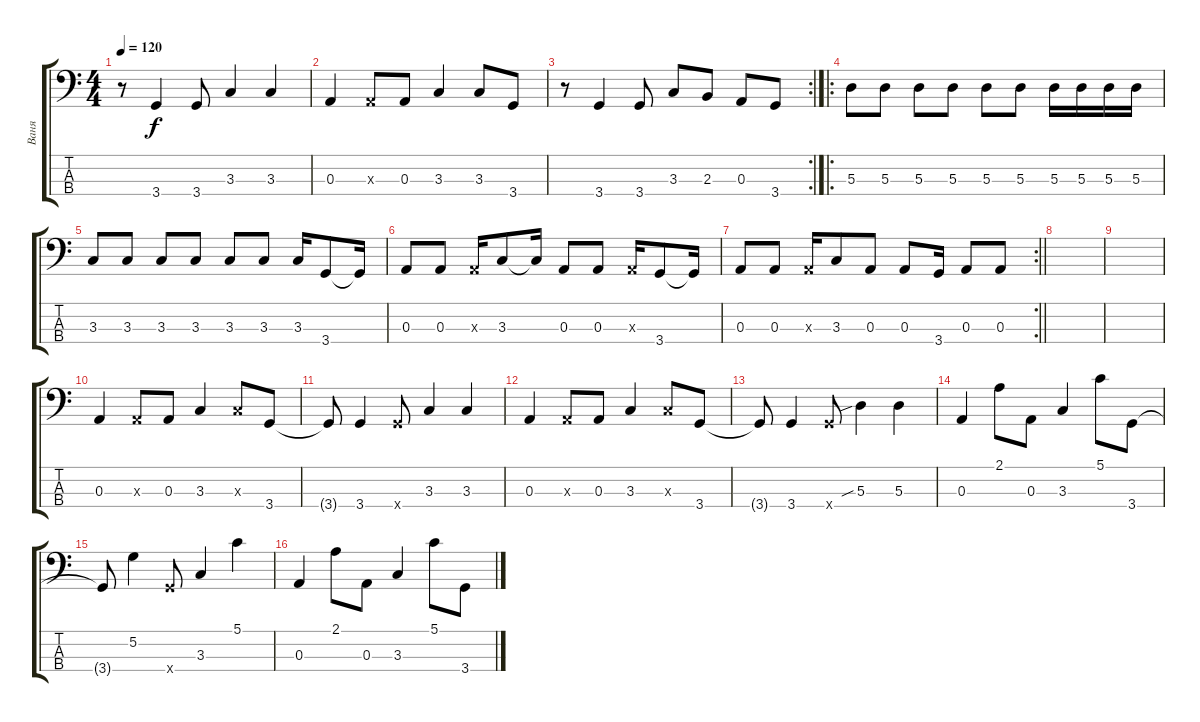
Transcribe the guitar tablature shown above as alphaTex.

\track ("Ваня " "Ваня ") {instrument electricbassfinger}
\staff {score tabs}
\tuning (G2 D2 A1 E1) {hide}
\ts (4 4)
\tempo 120
\clef f4
\ks c
r.8{dy f} 3.4.4 3.4.8 3.3.4 3.3.4 |
0.3.4 0.3{x}.8 0.3.8 3.3.4 3.3.8 3.4.8 |
\rc 2
r.8 3.4.4 3.4.8 3.3.8 2.3.8 0.3.8 3.4.8 |
\ro
5.3.8 5.3.8 5.3.8 5.3.8 5.3.8 5.3.8 5.3.16 5.3.16 5.3.16 5.3.16 |
3.3.8 3.3.8 3.3.8 3.3.8 3.3.8 3.3.8 3.3.16 3.4.8 3.4{t}.16 |
0.3.8 0.3.8 0.3{x}.16 3.3.8 3.3{t}.16 0.3.8 0.3.8 0.3{x}.16 3.4.8 3.4{t}.16 |
\rc 2
\barLineRight lightlight
0.3.8 0.3.8 0.3{x}.16 3.3.8 0.3.8 0.3.8 3.4.16 0.3.8 0.3.8 |
|
|
0.3.4 0.3{x}.8 0.3.8 3.3.4 3.3{x}.8 3.4.8 |
3.4{t}.8 3.4.4 3.4{x}.8 3.3.4 3.3.4 |
0.3.4 0.3{x}.8 0.3.8 3.3.4 3.3{x}.8 3.4.8 |
3.4{t}.8 3.4.4 3.4{x}.8 5.3{sib}.4 5.3.4 |
0.3.4 2.1.8 0.3.8 3.3.4 5.1.8 3.4.8 |
3.4{t}.8 5.2.4 3.4{x}.8 3.3.4 5.1.4 |
0.3.4 2.1.8 0.3.8 3.3.4 5.1.8 3.4.8
